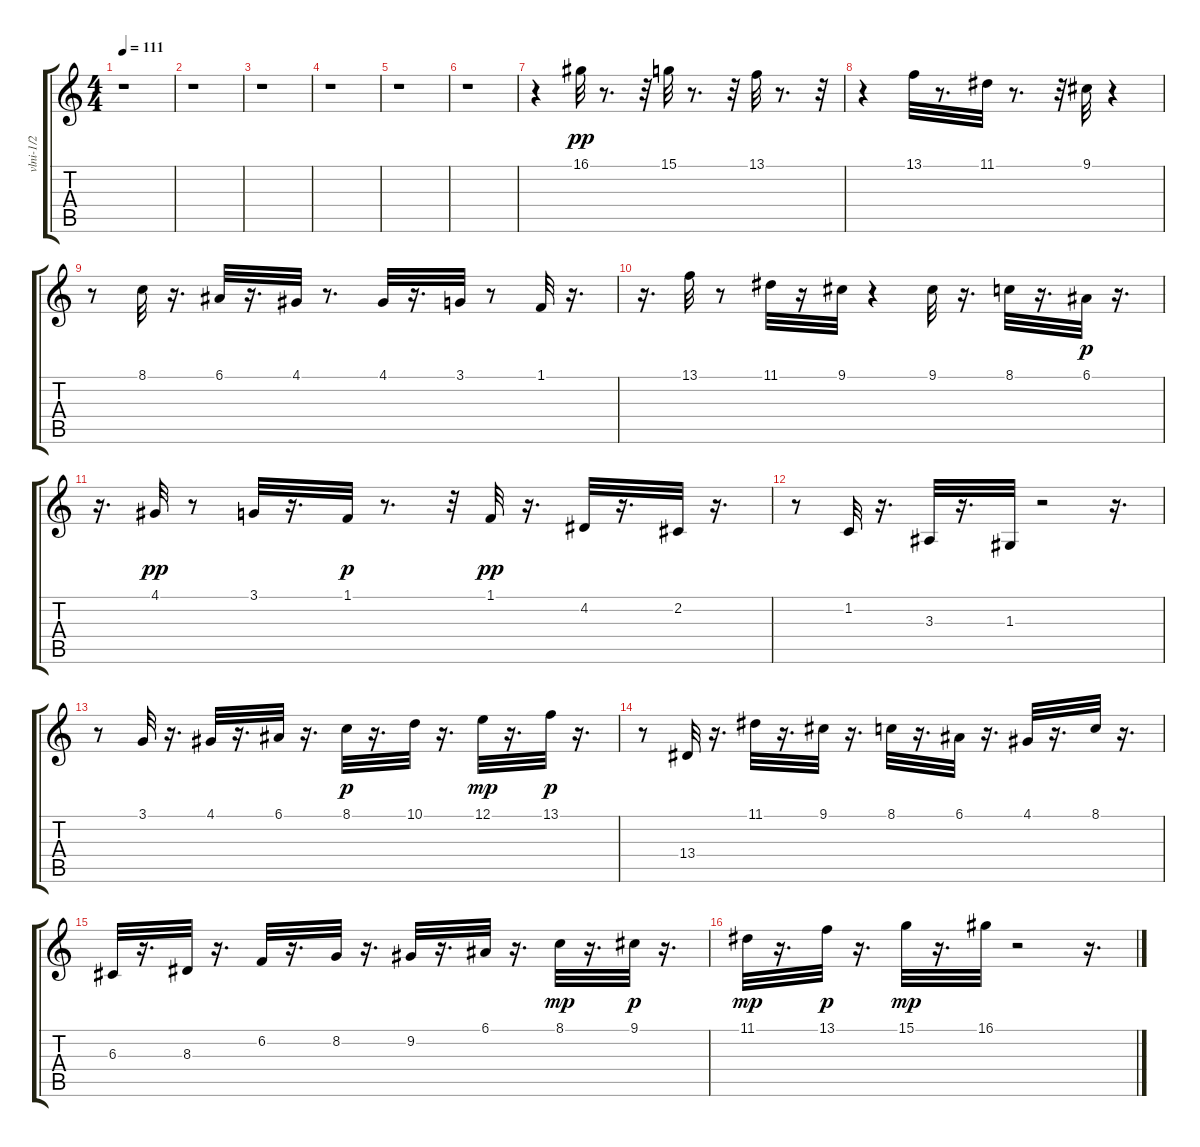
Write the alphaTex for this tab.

\track ("vlni-1/2" "vlni-1/2") {instrument stringensemble2}
\staff {score tabs}
\tuning (E4 B3 G3 D3 A2 E2) {hide}
\ts (4 4)
\tempo 111
\clef g2
\ks c
r.1{dy f} |
r.1 |
r.1 |
r.1 |
r.1 |
r.1 |
r.4 16.1.32{dy pp instrument pizzicatostrings} r.8{d} r.32 15.1.32 r.8{d} r.32 13.1.32 r.8{d} r.32 |
r.4 13.1.32 r.8{d} 11.1.32 r.8{d} r.32 9.1.32 r.4 |
r.8 8.1.32 r.16{d} 6.1.32 r.16{d} 4.1.32 r.8{d} 4.1.32 r.16{d} 3.1.32 r.8 1.1.32 r.16{d} |
r.16{d} 13.1.32 r.8 11.1.32 r.16 9.1.32 r.4 9.1.32 r.16{d} 8.1.32 r.16{d} 6.1.32{dy p} r.16{d} |
r.16{d} 4.1.32{dy pp} r.8 3.1.32 r.16{d} 1.1.32{dy p} r.8{d} r.32 1.1.32{dy pp} r.16{d} 4.2.32 r.16{d} 2.2.32 r.16{d} |
r.8 1.2.32 r.16{d} 3.3.32 r.16{d} 1.3.32 r.2 r.16{d} |
r.8 3.1.32 r.16{d} 4.1.32 r.16{d} 6.1.32 r.16{d} 8.1.32{dy p} r.16{d} 10.1.32 r.16{d} 12.1.32{dy mp} r.16{d} 13.1.32{dy p} r.16{d} |
r.8 13.4.32 r.16{d} 11.1.32 r.16{d} 9.1.32 r.16{d} 8.1.32 r.16{d} 6.1.32 r.16{d} 4.1.32 r.16{d} 8.1.32 r.16{d} |
6.3.32 r.16{d} 8.3.32 r.16{d} 6.2.32 r.16{d} 8.2.32 r.16{d} 9.2.32 r.16{d} 6.1.32 r.16{d} 8.1.32{dy mp} r.16{d} 9.1.32{dy p} r.16{d} |
11.1.32{dy mp} r.16{d} 13.1.32{dy p} r.16{d} 15.1.32{dy mp} r.16{d} 16.1.32 r.2 r.16{d}
